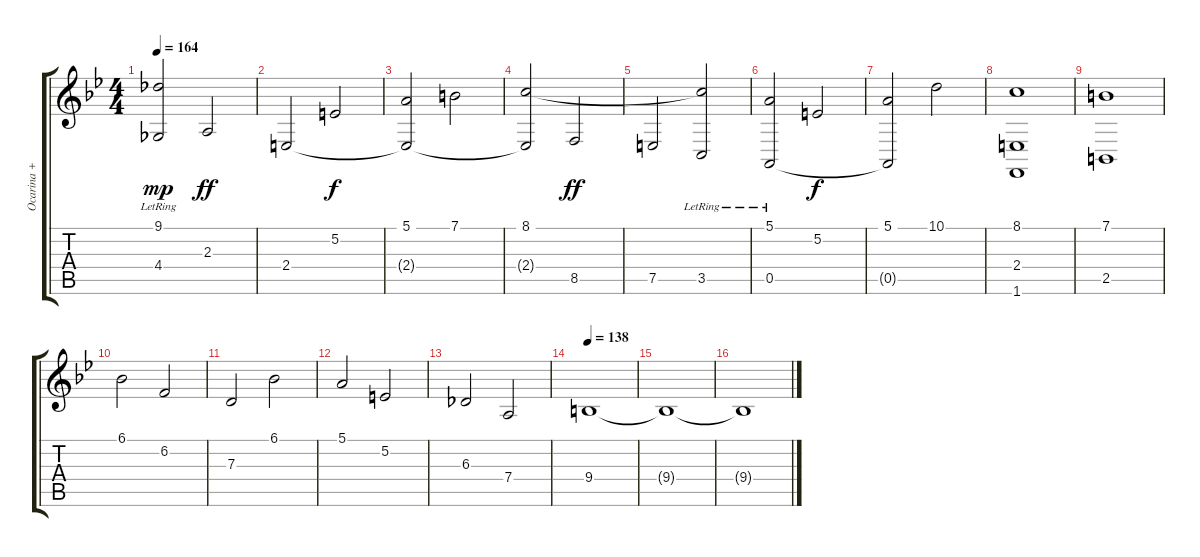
\track ("Ocarina + Oboe" "Ocarina + ") {instrument oboe}
\staff {score tabs}
\tuning (E4 B3 G3 D3 A2 E2) {hide}
\ts (4 4)
\tempo 164
\clef g2
\ks gminor
(9.1{lr} 4.4).2{dy mp} 2.3.2{dy ff} |
2.4.2 5.2.2{dy f} |
(5.1 2.4{t}).2 7.1.2 |
(8.1 2.4{t}).2 8.5.2{dy ff} |
7.5.2 (8.1{t} 3.5{lr}).2 |
(5.1 0.5{lr}).2 5.2.2{dy f} |
(5.1 0.5{t}).2 10.1.2 |
(8.1 2.4 1.6).1 |
(7.1 2.5).1 |
6.1.2 6.2.2 |
7.3.2 6.1.2 |
5.1.2 5.2.2 |
6.3.2 7.4.2 |
\tempo 138
9.4.1 |
9.4{t}.1 |
9.4{t}.1
